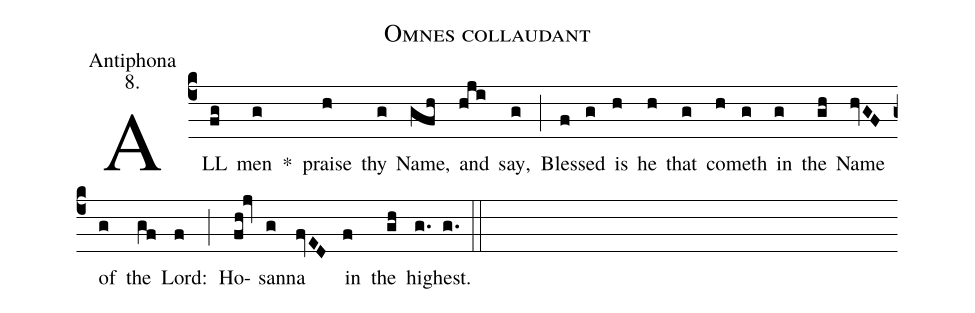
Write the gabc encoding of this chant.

name:Omnes collaudant;
office-part:Antiphona;
mode:8.;
%%
(c4) ALL(fg) men(g) *() praise(h) thy(g) Name,(gfh) and(hji) say,(g) (;) Bles(f)sed(g) is(h) he(h) that(g) com(h)eth(g) in(g) the(gh) Name(hvGF) of(g) the(gf) Lord:(f) (;) Ho(fh!jv)san(g)na(fvED) in(f) the(gh) high(g.)est.(g.) (::)
